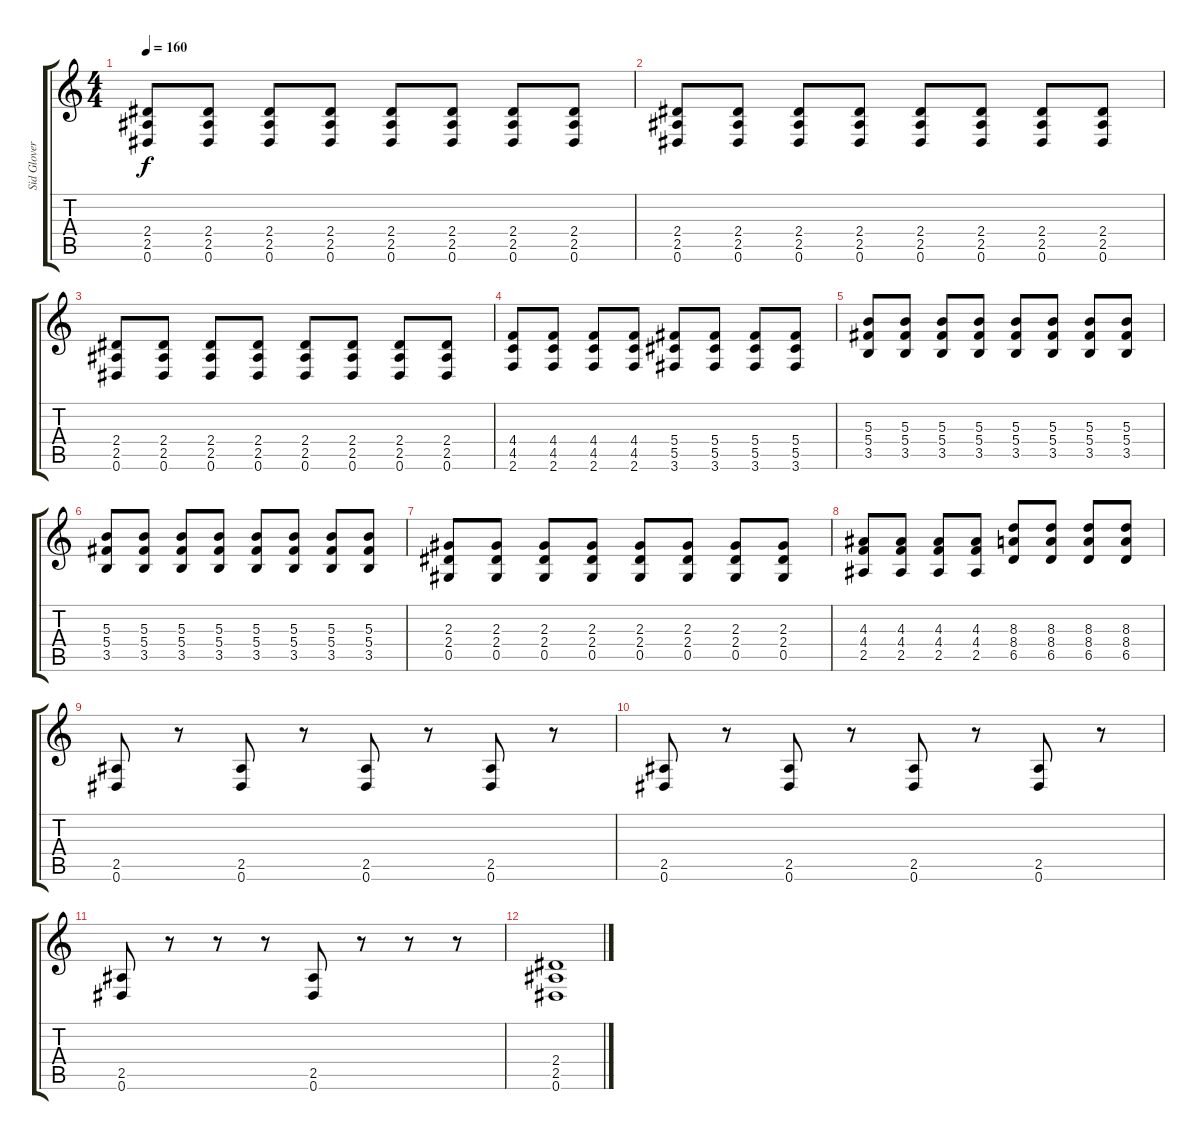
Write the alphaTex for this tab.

\track ("Sid Glover" "Sid Glover") {instrument distortionguitar}
\staff {score tabs}
\tuning (Eb4 Bb3 Gb3 Db3 Ab2 Eb2) {hide}
\ts (4 4)
\tempo 160
\clef g2
\ks c
(2.4 2.5 0.6).8{dy f} (2.4 2.5 0.6).8 (2.4 2.5 0.6).8 (2.4 2.5 0.6).8 (2.4 2.5 0.6).8 (2.4 2.5 0.6).8 (2.4 2.5 0.6).8 (2.4 2.5 0.6).8 |
(2.4 2.5 0.6).8 (2.4 2.5 0.6).8 (2.4 2.5 0.6).8 (2.4 2.5 0.6).8 (2.4 2.5 0.6).8 (2.4 2.5 0.6).8 (2.4 2.5 0.6).8 (2.4 2.5 0.6).8 |
(2.4 2.5 0.6).8 (2.4 2.5 0.6).8 (2.4 2.5 0.6).8 (2.4 2.5 0.6).8 (2.4 2.5 0.6).8 (2.4 2.5 0.6).8 (2.4 2.5 0.6).8 (2.4 2.5 0.6).8 |
(4.4 4.5 2.6).8 (4.4 4.5 2.6).8 (4.4 4.5 2.6).8 (4.4 4.5 2.6).8 (5.4 5.5 3.6).8 (5.4 5.5 3.6).8 (5.4 5.5 3.6).8 (5.4 5.5 3.6).8 |
(5.3 5.4 3.5).8 (5.3 5.4 3.5).8 (5.3 5.4 3.5).8 (5.3 5.4 3.5).8 (5.3 5.4 3.5).8 (5.3 5.4 3.5).8 (5.3 5.4 3.5).8 (5.3 5.4 3.5).8 |
(5.3 5.4 3.5).8 (5.3 5.4 3.5).8 (5.3 5.4 3.5).8 (5.3 5.4 3.5).8 (5.3 5.4 3.5).8 (5.3 5.4 3.5).8 (5.3 5.4 3.5).8 (5.3 5.4 3.5).8 |
(2.3 2.4 0.5).8 (2.3 2.4 0.5).8 (2.3 2.4 0.5).8 (2.3 2.4 0.5).8 (2.3 2.4 0.5).8 (2.3 2.4 0.5).8 (2.3 2.4 0.5).8 (2.3 2.4 0.5).8 |
(4.3 4.4 2.5).8 (4.3 4.4 2.5).8 (4.3 4.4 2.5).8 (4.3 4.4 2.5).8 (8.3 8.4 6.5).8 (8.3 8.4 6.5).8 (8.3 8.4 6.5).8 (8.3 8.4 6.5).8 |
(2.5 0.6).8 r.8 (2.5 0.6).8 r.8 (2.5 0.6).8 r.8 (2.5 0.6).8 r.8 |
(2.5 0.6).8 r.8 (2.5 0.6).8 r.8 (2.5 0.6).8 r.8 (2.5 0.6).8 r.8 |
(2.5 0.6).8 r.8 r.8 r.8 (2.5 0.6).8 r.8 r.8 r.8 |
(2.4 2.5 0.6).1
